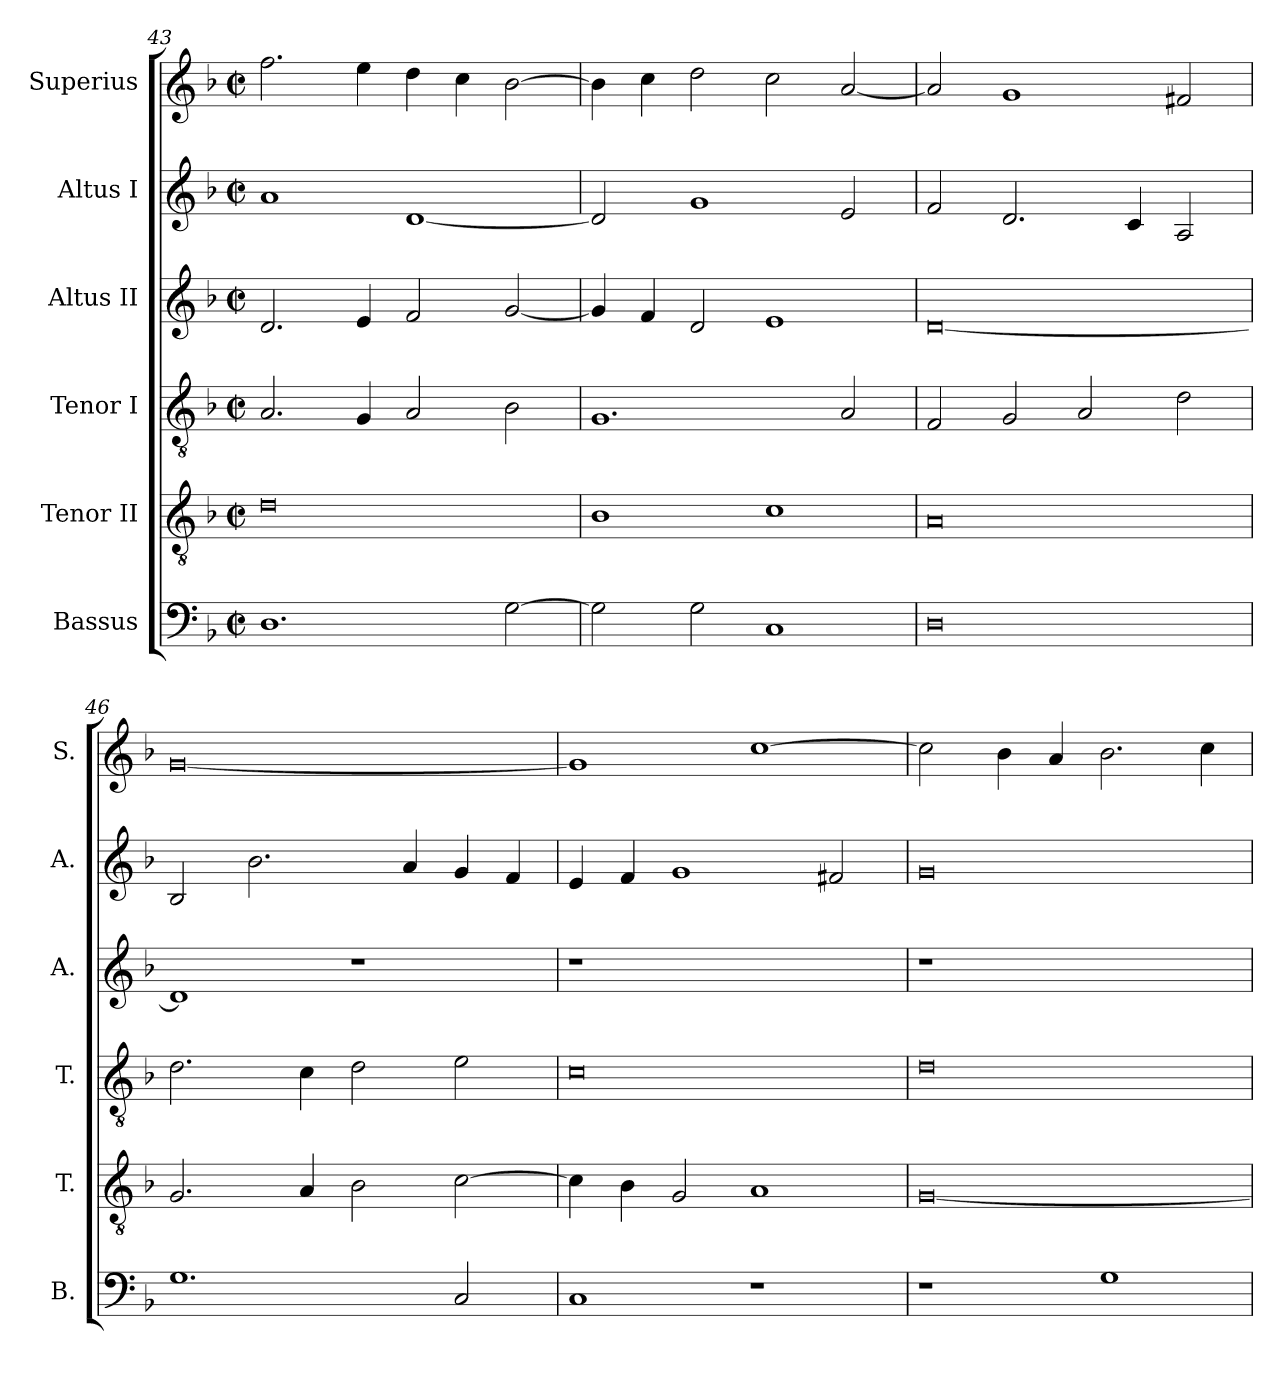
**kern	**kern	**kern	**kern	**kern	**kern
*part6	*part5	*part4	*part3	*part2	*part1
*staff6	*staff5	*staff4	*staff3	*staff2	*staff1
*I"Bassus	*I"Tenor II	*I"Tenor I	*I"Altus II	*I"Altus I	*I"Superius
*I'B.	*I'T.	*I'T.	*I'A.	*I'A.	*I'S.
!!LO:LB:g=z
*clefF4	*clefGv2	*clefGv2	*clefG2	*clefG2	*clefG2
*	*ITrd7c12	*ITrd7c12	*	*	*
*k[b-]	*k[b-]	*k[b-]	*k[b-]	*k[b-]	*k[b-]
*F:	*F:	*F:	*F:	*F:	*F:
*M2/2	*M2/2	*M2/2	*M2/2	*M2/2	*M2/2
*met(c|)	*met(c|)	*met(c|)	*met(c|)	*met(c|)	*met(c|)
=43	=43	=43	=43	=43	=43
1.Di	0Di	2.AAi/	2.di/	1ai	2.ffi\
.	.	4GGi/	4ei/	.	4eei\
.	.	2AAi/	2fi/	[<1di	4ddi\
.	.	.	.	.	4cci\
[>2Gi\	.	2BB-i\	[<2gi/	.	[>2b-i\
=44	=44	=44	=44	=44	=44
2Gi\]	1BB-i	1.GGi	4gi/]	2di/]	4b-i\]
.	.	.	4fi/	.	4cci\
2Gi\	.	.	2di/	1gi	2ddi\
1Ci	1Ci	.	1ei	.	2cci\
.	.	2AAi/	.	2ei/	[<2ai/
=45	=45	=45	=45	=45	=45
0Di	0AAi	2FFi/	[<0di	2fi/	2ai/]
.	.	2GGi/	.	2.di/	1gi
.	.	2AAi/	.	.	.
.	.	.	.	4ci/	.
.	.	2Di\	.	2Ai/	2f#Xi/
=46	=46	=46	=46	=46	=46
1.Gi	2.GGi/	2.Di\	1di]	2B-i/	[<0gi
.	.	.	.	2.b-i\	.
.	4AAi/	4Ci\	.	.	.
.	2BB-i\	2Di\	1r	.	.
.	.	.	.	4ai/	.
2Ci/	[>2Ci\	2Ei\	.	4gi/	.
.	.	.	.	4fi/	.
=47	=47	=47	=47	=47	=47
!	!	!	!LO:N:vis=1	!	!
1Ci	4Ci\]	0Ci	1r	4ei/	1gi]
.	4BB-i\	.	.	4fi/	.
.	2GGi/	.	.	1gi	.
1r	1AAi	.	1ryy	.	[>1cci
.	.	.	.	2f#Xi/	.
!!LO:PB:g=z
=48	=48	=48	=48	=48	=48
!	!	!	!LO:N:vis=1	!	!
1r	[<0GGi	0Di	1r	0gi	2cci\]
.	.	.	.	.	4b-i\
.	.	.	.	.	4ai/
1Gi	.	.	1ryy	.	2.b-i\
.	.	.	.	.	4cci\
=	=	=	=	=	=
*-	*-	*-	*-	*-	*-
